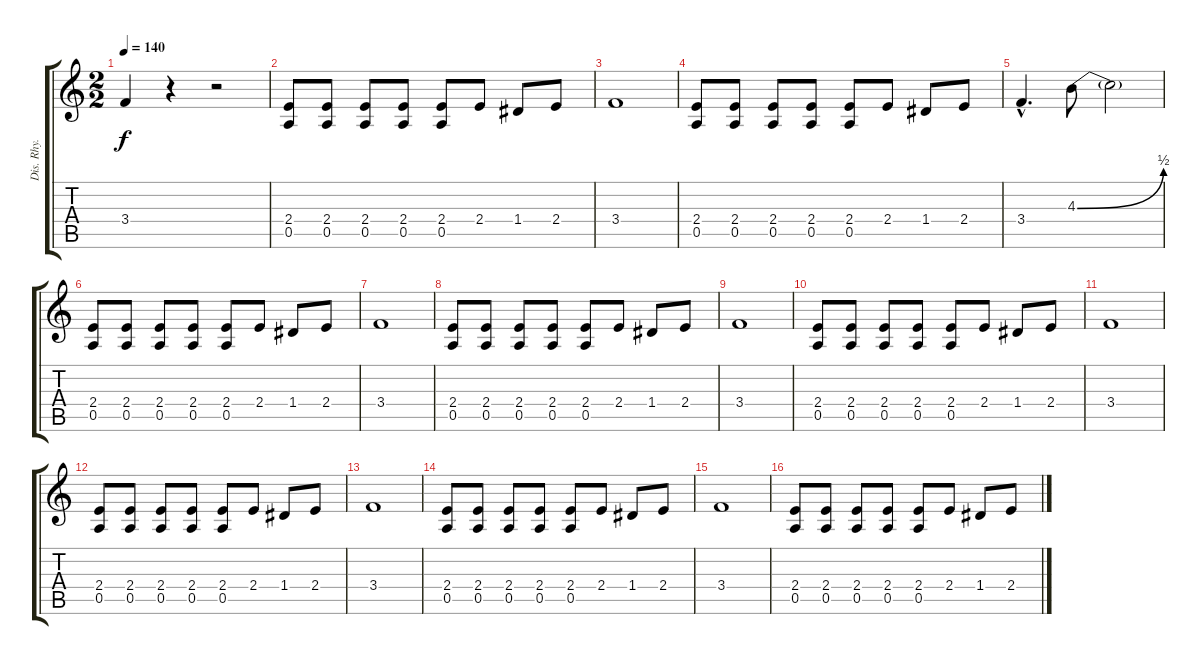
\track ("Dis. Rhy." "Dis. Rhy.") {instrument distortionguitar}
\staff {score tabs}
\tuning (E4 B3 G3 D3 A2 E2) {hide}
\ts (2 2)
\tempo 140
\clef g2
\ks c
3.4.4{dy f} r.4 r.2 |
(2.4 0.5).8 (2.4 0.5).8 (2.4 0.5).8 (2.4 0.5).8 (2.4 0.5).8 2.4.8 1.4.8 2.4.8 |
3.4.1 |
(2.4 0.5).8 (2.4 0.5).8 (2.4 0.5).8 (2.4 0.5).8 (2.4 0.5).8 2.4.8 1.4.8 2.4.8 |
3.4{hac}.4{d} 4.3{be (bend 0 0 60 2)}.8 4.3{t}.2 |
(2.4 0.5).8 (2.4 0.5).8 (2.4 0.5).8 (2.4 0.5).8 (2.4 0.5).8 2.4.8 1.4.8 2.4.8 |
3.4.1 |
(2.4 0.5).8 (2.4 0.5).8 (2.4 0.5).8 (2.4 0.5).8 (2.4 0.5).8 2.4.8 1.4.8 2.4.8 |
3.4.1 |
(2.4 0.5).8 (2.4 0.5).8 (2.4 0.5).8 (2.4 0.5).8 (2.4 0.5).8 2.4.8 1.4.8 2.4.8 |
3.4.1 |
(2.4 0.5).8 (2.4 0.5).8 (2.4 0.5).8 (2.4 0.5).8 (2.4 0.5).8 2.4.8 1.4.8 2.4.8 |
3.4.1 |
(2.4 0.5).8 (2.4 0.5).8 (2.4 0.5).8 (2.4 0.5).8 (2.4 0.5).8 2.4.8 1.4.8 2.4.8 |
3.4.1 |
(2.4 0.5).8 (2.4 0.5).8 (2.4 0.5).8 (2.4 0.5).8 (2.4 0.5).8 2.4.8 1.4.8 2.4.8
